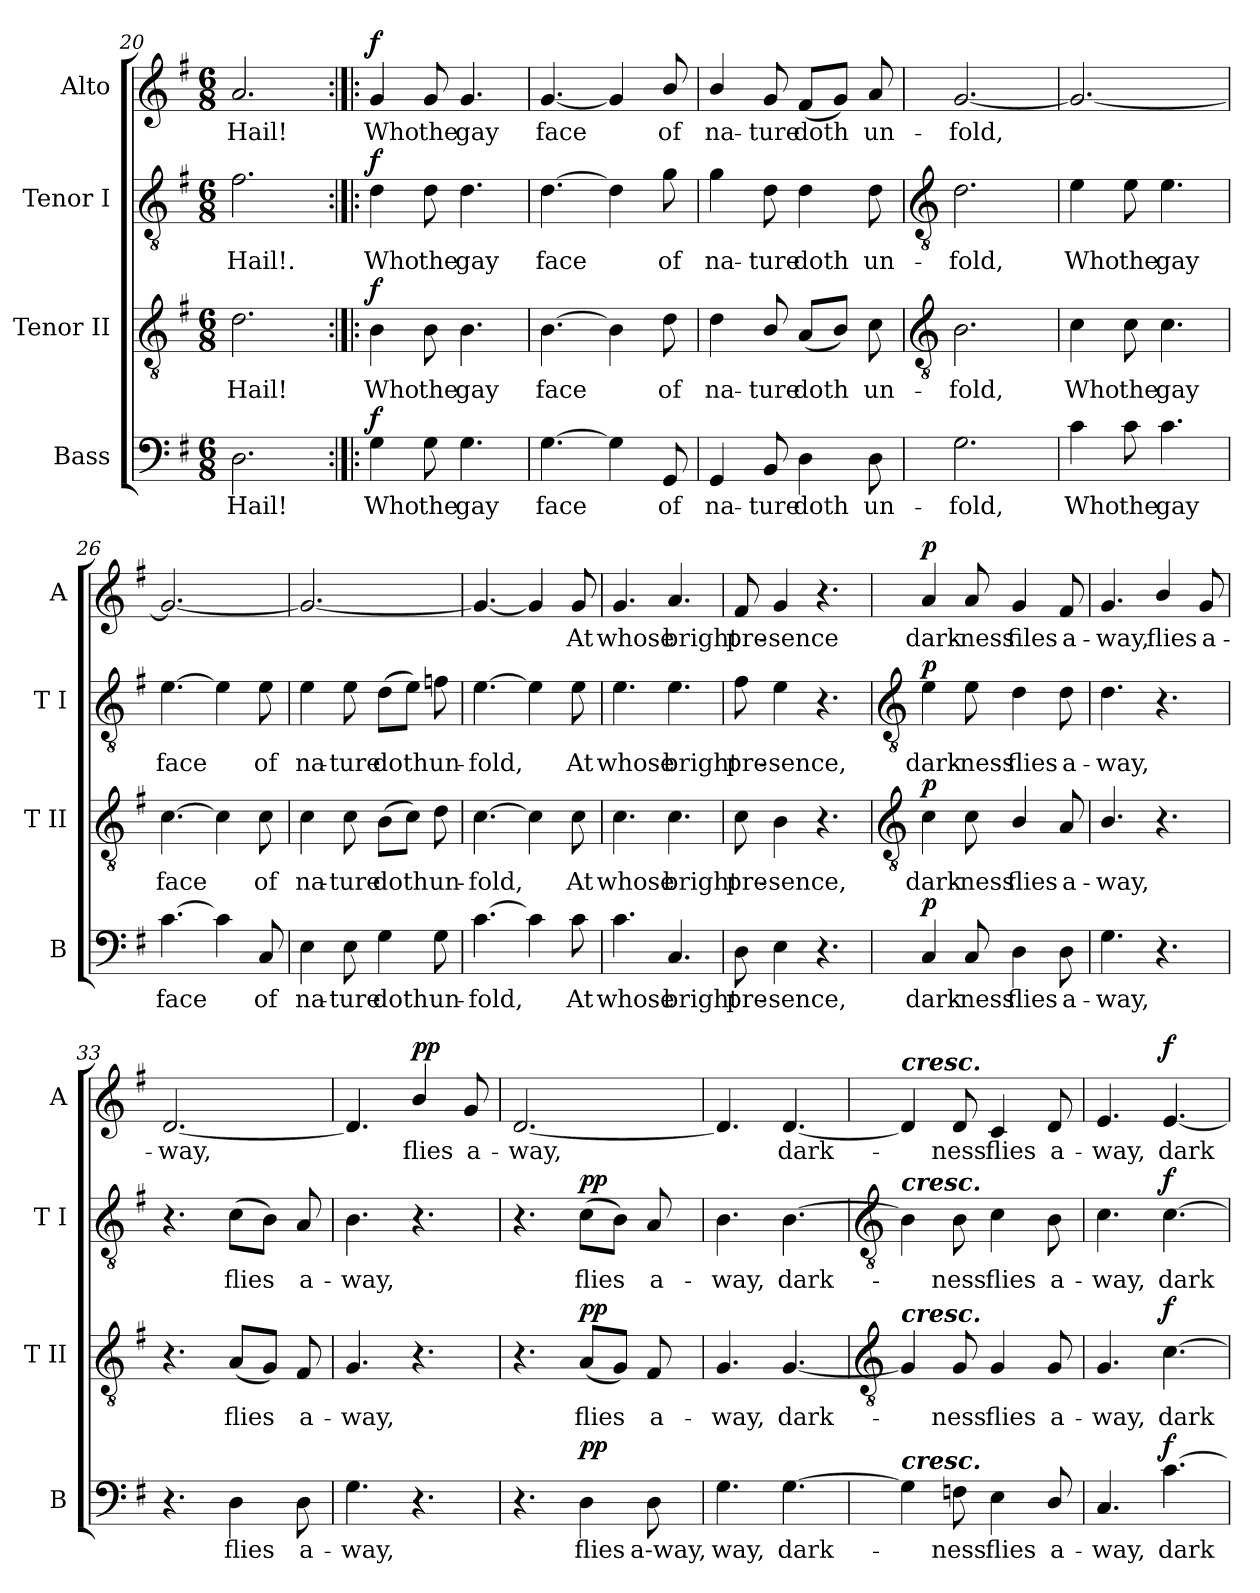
**kern	**text	**dynam	**kern	**text	**dynam	**kern	**text	**dynam	**kern	**text	**dynam
*part4	*part4	*part4	*part3	*part3	*part3	*part2	*part2	*part2	*part1	*part1	*part1
*staff4	*staff4	*staff4	*staff3	*staff3	*staff3	*staff2	*staff2	*staff2	*staff1	*staff1	*staff1
*I"Bass	*	*	*I"Tenor II	*	*	*I"Tenor I	*	*	*I"Alto	*	*
*I'B	*	*	*I'T II	*	*	*I'T I	*	*	*I'A	*	*
*clefF4	*	*	*clefGv2	*	*	*clefGv2	*	*	*clefG2	*	*
*k[f#]	*	*	*k[f#]	*	*	*k[f#]	*	*	*k[f#]	*	*
*G:	*	*	*G:	*	*	*G:	*	*	*G:	*	*
*M6/8	*	*	*M6/8	*	*	*M6/8	*	*	*M6/8	*	*
=20	=20	=20	=20	=20	=20	=20	=20	=20	=20	=20	=20
!	!LO:LY:b	!	!	!LO:LY:b	!	!	!LO:LY:b	!	!	!LO:LY:b	!
2.D	Hail!	.	2.d	Hail!	.	2.f#	Hail!.	.	2.a	Hail!	.
=21:|!|:	=21:|!|:	=21:|!|:	=21:|!|:	=21:|!|:	=21:|!|:	=21:|!|:	=21:|!|:	=21:|!|:	=21:|!|:	=21:|!|:	=21:|!|:
!	!LO:LY:b	!LO:DY:b	!	!LO:LY:b	!LO:DY:b	!	!LO:LY:b	!LO:DY:b	!	!LO:LY:b	!LO:DY:b
4G	Who	f	4B	Who	f	4d	Who	f	4g	Who	f
!	!LO:LY:b	!	!	!LO:LY:b	!	!	!LO:LY:b	!	!	!LO:LY:b	!
8G	the	.	8B	the	.	8d	the	.	8g	the	.
!	!LO:LY:b	!	!	!LO:LY:b	!	!	!LO:LY:b	!	!	!LO:LY:b	!
4.G	gay	.	4.B	gay	.	4.d	gay	.	4.g	gay	.
=22	=22	=22	=22	=22	=22	=22	=22	=22	=22	=22	=22
!	!LO:LY:b	!	!	!LO:LY:b	!	!	!LO:LY:b	!	!	!LO:LY:b	!
[4.G	face	.	[4.B	face	.	[4.d	face	.	[4.g	face	.
4G]	.	.	4B]	.	.	4d]	.	.	4g]	.	.
!	!LO:LY:b	!	!	!LO:LY:b	!	!	!LO:LY:b	!	!	!LO:LY:b	!
8GG	of	.	8d	of	.	8g	of	.	8b/	of	.
=23	=23	=23	=23	=23	=23	=23	=23	=23	=23	=23	=23
!	!LO:LY:b	!	!	!LO:LY:b	!	!	!LO:LY:b	!	!	!LO:LY:b	!
4GG	na-	.	4d	na-	.	4g	na-	.	4b/	na-	.
!	!LO:LY:b	!	!	!LO:LY:b	!	!	!LO:LY:b	!	!	!LO:LY:b	!
8BB	-ture	.	8B/	-ture	.	8d	-ture	.	8g	-ture	.
!	!LO:LY:b	!	!	!LO:LY:b	!	!	!LO:LY:b	!	!	!LO:LY:b	!
4D	doth	.	(<8AL	doth	.	4d	doth	.	(<8f#L	doth	.
.	.	.	8BJ)	.	.	.	.	.	8gJ)	.	.
!	!LO:LY:b	!	!	!LO:LY:b	!	!	!LO:LY:b	!	!	!LO:LY:b	!
8D	un-	.	8c	un-	.	8d	un-	.	8a	un-	.
!!LO:LB:g=z
=24	=24	=24	=24	=24	=24	=24	=24	=24	=24	=24	=24
*	*	*	*clefGv2	*	*	*clefGv2	*	*	*	*	*
!	!LO:LY:b	!	!	!LO:LY:b	!	!	!LO:LY:b	!	!	!LO:LY:b	!
2.G	-fold,	.	2.B	-fold,	.	2.d	-fold,	.	[2.g	-fold,	.
=25	=25	=25	=25	=25	=25	=25	=25	=25	=25	=25	=25
!	!LO:LY:b	!	!	!LO:LY:b	!	!	!LO:LY:b	!	!	!	!
4c	Who	.	4c	Who	.	4e	Who	.	2.g_	.	.
!	!LO:LY:b	!	!	!LO:LY:b	!	!	!LO:LY:b	!	!	!	!
8c	the	.	8c	the	.	8e	the	.	.	.	.
!	!LO:LY:b	!	!	!LO:LY:b	!	!	!LO:LY:b	!	!	!	!
4.c	gay	.	4.c	gay	.	4.e	gay	.	.	.	.
=26	=26	=26	=26	=26	=26	=26	=26	=26	=26	=26	=26
!	!LO:LY:b	!	!	!LO:LY:b	!	!	!LO:LY:b	!	!	!	!
[4.c	face	.	[4.c	face	.	[4.e	face	.	2.g_	.	.
4c]	.	.	4c]	.	.	4e]	.	.	.	.	.
!	!LO:LY:b	!	!	!LO:LY:b	!	!	!LO:LY:b	!	!	!	!
8C	of	.	8c	of	.	8e	of	.	.	.	.
=27	=27	=27	=27	=27	=27	=27	=27	=27	=27	=27	=27
!	!LO:LY:b	!	!	!LO:LY:b	!	!	!LO:LY:b	!	!	!	!
4E	na-	.	4c	na-	.	4e	na-	.	2.g_	.	.
!	!LO:LY:b	!	!	!LO:LY:b	!	!	!LO:LY:b	!	!	!	!
8E	-ture	.	8c	-ture	.	8e	-ture	.	.	.	.
!	!LO:LY:b	!	!	!LO:LY:b	!	!	!LO:LY:b	!	!	!	!
4G	doth	.	(>8BL	doth	.	(>8dL	doth	.	.	.	.
.	.	.	8cJ)	.	.	8eJ)	.	.	.	.	.
!	!LO:LY:b	!	!	!LO:LY:b	!	!	!LO:LY:b	!	!	!	!
8G	un-	.	8d	un-	.	8fn	un-	.	.	.	.
=28	=28	=28	=28	=28	=28	=28	=28	=28	=28	=28	=28
!	!LO:LY:b	!	!	!LO:LY:b	!	!	!LO:LY:b	!	!	!	!
[4.c	-fold,	.	[4.c	-fold,	.	[4.e	-fold,	.	4.g_	.	.
4c]	.	.	4c]	.	.	4e]	.	.	4g]	.	.
!	!LO:LY:b	!	!	!LO:LY:b	!	!	!LO:LY:b	!	!	!LO:LY:b	!
8c	At	.	8c	At	.	8e	At	.	8g	At	.
=29	=29	=29	=29	=29	=29	=29	=29	=29	=29	=29	=29
!	!LO:LY:b	!	!	!LO:LY:b	!	!	!LO:LY:b	!	!	!LO:LY:b	!
4.c	whose	.	4.c	whose	.	4.e	whose	.	4.g	whose	.
!	!LO:LY:b	!	!	!LO:LY:b	!	!	!LO:LY:b	!	!	!LO:LY:b	!
4.C	bright	.	4.c	bright	.	4.e	bright	.	4.a	bright	.
=30	=30	=30	=30	=30	=30	=30	=30	=30	=30	=30	=30
!	!LO:LY:b	!	!	!LO:LY:b	!	!	!LO:LY:b	!	!	!LO:LY:b	!
8D	pre-	.	8c	pre-	.	8f#	pre-	.	8f#	pre-	.
!	!LO:LY:b	!	!	!LO:LY:b	!	!	!LO:LY:b	!	!	!LO:LY:b	!
4E	-sence,	.	4B	-sence,	.	4e	-sence,	.	4g	-sence	.
4.r	.	.	4.r	.	.	4.r	.	.	4.r	.	.
!!LO:LB:g=z
=31	=31	=31	=31	=31	=31	=31	=31	=31	=31	=31	=31
*	*	*	*clefGv2	*	*	*clefGv2	*	*	*	*	*
!	!LO:LY:b	!LO:DY:b	!	!LO:LY:b	!LO:DY:b	!	!LO:LY:b	!LO:DY:b	!	!LO:LY:b	!LO:DY:b
4C	dark-	p	4c	dark-	p	4e	dark-	p	4a	dark-	p
!	!LO:LY:b	!	!	!LO:LY:b	!	!	!LO:LY:b	!	!	!LO:LY:b	!
8C	-ness	.	8c	-ness	.	8e	-ness	.	8a	-ness	.
!	!LO:LY:b	!	!	!LO:LY:b	!	!	!LO:LY:b	!	!	!LO:LY:b	!
4D	ﬂies	.	4B/	ﬂies	.	4d	ﬂies	.	4g	files	.
!	!LO:LY:b	!	!	!LO:LY:b	!	!	!LO:LY:b	!	!	!LO:LY:b	!
8D	a-	.	8A	a-	.	8d	a-	.	8f#	a-	.
=32	=32	=32	=32	=32	=32	=32	=32	=32	=32	=32	=32
!	!LO:LY:b	!	!	!LO:LY:b	!	!	!LO:LY:b	!	!	!LO:LY:b	!
4.G	-way,	.	4.B/	-way,	.	4.d	-way,	.	4.g	-way,	.
!	!	!	!	!	!	!	!	!	!	!LO:LY:b	!
4.r	.	.	4.r	.	.	4.r	.	.	4b/	flies	.
!	!	!	!	!	!	!	!	!	!	!LO:LY:b	!
.	.	.	.	.	.	.	.	.	8g	a-	.
=33	=33	=33	=33	=33	=33	=33	=33	=33	=33	=33	=33
!	!	!	!	!	!	!	!	!	!	!LO:LY:b	!
4.r	.	.	4.r	.	.	4.r	.	.	[2.d	-way,	.
!	!LO:LY:b	!	!	!LO:LY:b	!	!	!LO:LY:b	!	!	!	!
4D	ﬂies	.	(<8AL	ﬂies	.	(>8cL	ﬂies	.	.	.	.
.	.	.	8GJ)	.	.	8BJ)	.	.	.	.	.
!	!LO:LY:b	!	!	!LO:LY:b	!	!	!LO:LY:b	!	!	!	!
8D	a-	.	8F#	a-	.	8A	a-	.	.	.	.
=34	=34	=34	=34	=34	=34	=34	=34	=34	=34	=34	=34
!	!LO:LY:b	!	!	!LO:LY:b	!	!	!LO:LY:b	!	!	!	!
4.G	-way,	.	4.G	-way,	.	4.B	-way,	.	4.d]	.	.
!	!	!	!	!	!	!	!	!	!	!LO:LY:b	!LO:DY:b
4.r	.	.	4.r	.	.	4.r	.	.	4b/	flies	pp
!	!	!	!	!	!	!	!	!	!	!LO:LY:b	!
.	.	.	.	.	.	.	.	.	8g	a-	.
=35	=35	=35	=35	=35	=35	=35	=35	=35	=35	=35	=35
!	!	!	!	!	!	!	!	!	!	!LO:LY:b	!
4.r	.	.	4.r	.	.	4.r	.	.	[2.d	-way,	.
!	!LO:LY:b	!LO:DY:b	!	!LO:LY:b	!LO:DY:b	!	!LO:LY:b	!LO:DY:b	!	!	!
4D	ﬂies	pp	(<8AL	ﬂies	pp	(>8cL	ﬂies	pp	.	.	.
.	.	.	8GJ)	.	.	8BJ)	.	.	.	.	.
!	!LO:LY:b	!	!	!LO:LY:b	!	!	!LO:LY:b	!	!	!	!
8D	a-way,	.	8F#	a-	.	8A	a-	.	.	.	.
=36	=36	=36	=36	=36	=36	=36	=36	=36	=36	=36	=36
!	!LO:LY:b	!	!	!LO:LY:b	!	!	!LO:LY:b	!	!	!	!
4.G	way,	.	4.G	-way,	.	4.B	-way,	.	4.d]	.	.
!	!LO:LY:b	!	!	!LO:LY:b	!	!	!LO:LY:b	!	!	!LO:LY:b	!
[4.G	dark-	.	[4.G	dark-	.	[4.B	dark-	.	[4.d	dark-	.
!!LO:LB:g=z
=37	=37	=37	=37	=37	=37	=37	=37	=37	=37	=37	=37
*	*	*	*clefGv2	*	*	*clefGv2	*	*	*	*	*
!	!	!	!	!	!	!	!	!	!LO:TX:a:Bi:t=cresc.	!	!
!	!	!	!	!	!	!LO:TX:a:Bi:t=cresc.	!	!	!	!	!
!	!	!	!LO:TX:a:Bi:t=cresc.	!	!	!	!	!	!	!	!
!LO:TX:a:Bi:t=cresc.	!	!	!	!	!	!	!	!	!	!	!
4G]	.	.	4G]	.	.	4B]	.	.	4d]	.	.
!	!LO:LY:b	!	!	!LO:LY:b	!	!	!LO:LY:b	!	!	!LO:LY:b	!
8Fn	ness	.	8G	ness	.	8B	ness	.	8d	ness	.
!	!LO:LY:b	!	!	!LO:LY:b	!	!	!LO:LY:b	!	!	!LO:LY:b	!
4E	ﬂies	.	4G	ﬂies	.	4c	ﬂies	.	4c	flies	.
!	!LO:LY:b	!	!	!LO:LY:b	!	!	!LO:LY:b	!	!	!LO:LY:b	!
8D/	a-	.	8G	a-	.	8B	a-	.	8d	a-	.
=38	=38	=38	=38	=38	=38	=38	=38	=38	=38	=38	=38
!	!LO:LY:b	!	!	!LO:LY:b	!	!	!LO:LY:b	!	!	!LO:LY:b	!
4.C	-way,	.	4.G	-way,	.	4.c	-way,	.	4.e	-way,	.
!	!LO:LY:b	!LO:DY:b	!	!LO:LY:b	!LO:DY:b	!	!LO:LY:b	!LO:DY:b	!	!LO:LY:b	!LO:DY:b
[4.c	dark-	f	[4.c	dark-	f	[4.c	dark-	f	[4.e	dark-	f
=	=	=	=	=	=	=	=	=	=	=	=
*-	*-	*-	*-	*-	*-	*-	*-	*-	*-	*-	*-
